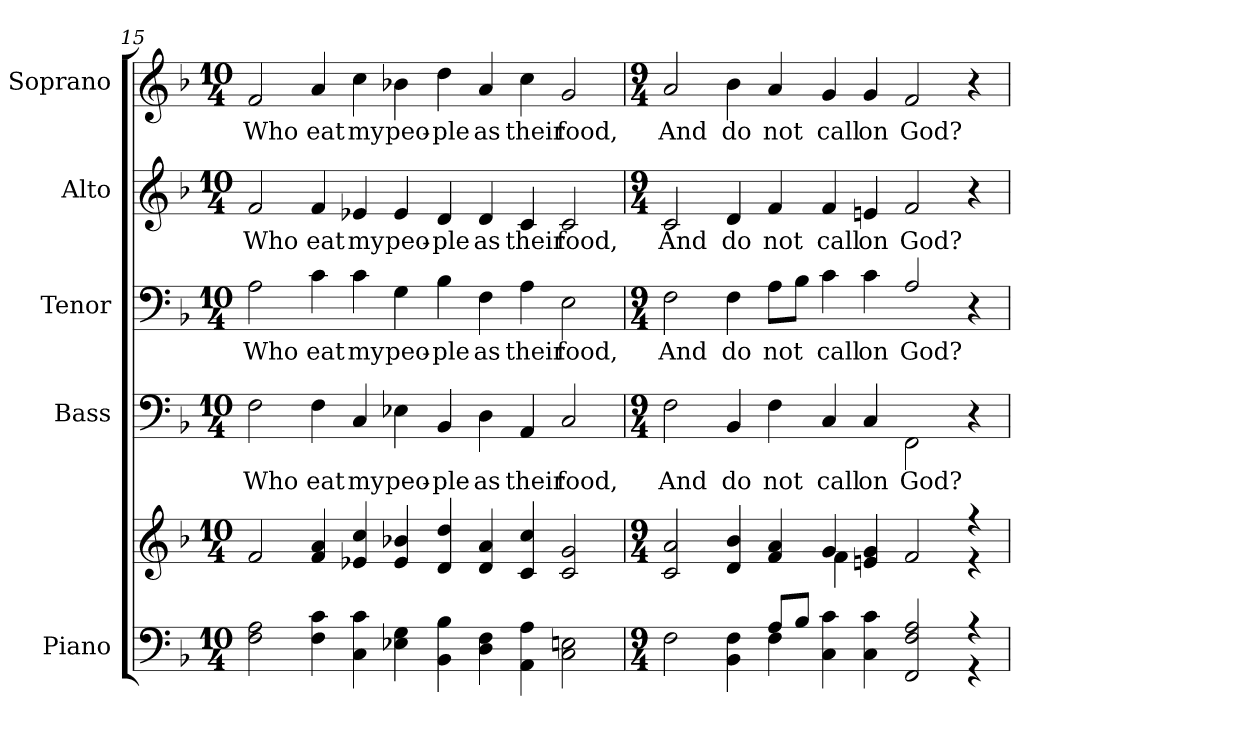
**kern	**kern	**kern	**text	**kern	**text	**kern	**text	**kern	**text
*part5	*part5	*part4	*part4	*part3	*part3	*part2	*part2	*part1	*part1
*staff6	*staff5	*staff4	*staff4	*staff3	*staff3	*staff2	*staff2	*staff1	*staff1
*I"Piano	*	*I"Bass	*	*I"Tenor	*	*I"Alto	*	*I"Soprano	*
*I'Pno.	*	*I'B.	*	*I'T.	*	*I'A.	*	*I'S.	*
!!LO:PB:g=z
*clefF4	*clefG2	*clefF4	*	*clefF4	*	*clefG2	*	*clefG2	*
*k[b-]	*k[b-]	*k[b-]	*	*k[b-]	*	*k[b-]	*	*k[b-]	*
*F:	*F:	*F:	*	*F:	*	*F:	*	*F:	*
*M10/4	*M10/4	*M10/4	*	*M10/4	*	*M10/4	*	*M10/4	*
=15	=15	=15	=15	=15	=15	=15	=15	=15	=15
*	*^	*	*	*	*	*	*	*	*
!	!	!	!	!LO:LY:b:color=#000000	!	!	!	!	!	!
!	!	!	!	!	!	!LO:LY:b:color=#000000	!	!	!	!
!	!	!	!	!	!	!	!	!LO:LY:b:color=#000000	!	!
!	!	!	!	!	!	!	!	!	!	!LO:LY:b:color=#000000
2Fi\ 2Ai	2fi/	2ryy	2Fi\	Who	2Ai\	Who	2fi/	Who	2fi/	Who
!	!	!	!	!LO:LY:b:color=#000000	!	!	!	!	!	!
!	!	!	!	!	!	!LO:LY:b:color=#000000	!	!	!	!
!	!	!	!	!	!	!	!	!LO:LY:b:color=#000000	!	!
!	!	!	!	!	!	!	!	!	!	!LO:LY:b:color=#000000
4Fi\ 4ci	4fi/ 4ai	1ryy	4Fi\	eat	4ci\	eat	4fi/	eat	4ai/	eat
!	!	!	!	!LO:LY:b:color=#000000	!	!	!	!	!	!
!	!	!	!	!	!	!LO:LY:b:color=#000000	!	!	!	!
!	!	!	!	!	!	!	!	!LO:LY:b:color=#000000	!	!
!	!	!	!	!	!	!	!	!	!	!LO:LY:b:color=#000000
4Ci\ 4ci	4e-Xi/ 4cci	.	4Ci/	my	4ci\	my	4e-Xi/	my	4cci\	my
!	!	!	!	!LO:LY:b:color=#000000	!	!	!	!	!	!
!	!	!	!	!	!	!LO:LY:b:color=#000000	!	!	!	!
!	!	!	!	!	!	!	!	!LO:LY:b:color=#000000	!	!
!	!	!	!	!	!	!	!	!	!	!LO:LY:b:color=#000000
4E-Xi\ 4Gi	4e-i/ 4b-Xi	.	4E-Xi\	peo-	4Gi\	peo-	4e-i/	peo-	4b-Xi\	peo-
!	!	!	!	!LO:LY:b:color=#000000	!	!	!	!	!	!
!	!	!	!	!	!	!LO:LY:b:color=#000000	!	!	!	!
!	!	!	!	!	!	!	!	!LO:LY:b:color=#000000	!	!
!	!	!	!	!	!	!	!	!	!	!LO:LY:b:color=#000000
4BB-i\ 4B-i	4di/ 4ddi	.	4BB-i/	-ple	4B-i\	-ple	4di/	-ple	4ddi\	-ple
!	!	!	!	!LO:LY:b:color=#000000	!	!	!	!	!	!
!	!	!	!	!	!	!LO:LY:b:color=#000000	!	!	!	!
!	!	!	!	!	!	!	!	!LO:LY:b:color=#000000	!	!
!	!	!	!	!	!	!	!	!	!	!LO:LY:b:color=#000000
4Di\ 4Fi	4di/ 4ai	1ryy	4Di\	as	4Fi\	as	4di/	as	4ai/	as
!	!	!	!	!LO:LY:b:color=#000000	!	!	!	!	!	!
!	!	!	!	!	!	!LO:LY:b:color=#000000	!	!	!	!
!	!	!	!	!	!	!	!	!LO:LY:b:color=#000000	!	!
!	!	!	!	!	!	!	!	!	!	!LO:LY:b:color=#000000
4AAi\ 4Ai	4ci/ 4cci	.	4AAi/	their	4Ai\	their	4ci/	their	4cci\	their
!	!	!	!	!LO:LY:b:color=#000000	!	!	!	!	!	!
!	!	!	!	!	!	!LO:LY:b:color=#000000	!	!	!	!
!	!	!	!	!	!	!	!	!LO:LY:b:color=#000000	!	!
!	!	!	!	!	!	!	!	!	!	!LO:LY:b:color=#000000
2Ci\ 2Eni	2ci/ 2gi	.	2Ci/	food,	2Ei\	food,	2ci/	food,	2gi/	food,
=16	=16	=16	=16	=16	=16	=16	=16	=16	=16	=16
*M9/4	*M9/4	*	*M9/4	*	*M9/4	*	*M9/4	*	*M9/4	*
*^	*	*	*	*	*	*	*	*	*	*
!	!	!	!	!	!LO:LY:b:color=#000000	!	!	!	!	!	!
!	!	!	!	!	!	!	!LO:LY:b:color=#000000	!	!	!	!
!	!	!	!	!	!	!	!	!	!LO:LY:b:color=#000000	!	!
!	!	!	!	!	!	!	!	!	!	!	!LO:LY:b:color=#000000
2Fi\	2ryy	2ci/ 2ai	1ryy	2Fi\	And	2Fi\	And	2ci/	And	2ai/	And
!	!	!	!	!	!LO:LY:b:color=#000000	!	!	!	!	!	!
!	!	!	!	!	!	!	!LO:LY:b:color=#000000	!	!	!	!
!	!	!	!	!	!	!	!	!	!LO:LY:b:color=#000000	!	!
!	!	!	!	!	!	!	!	!	!	!	!LO:LY:b:color=#000000
4BB-i\ 4Fi	4ryy	4di/ 4b-i	.	4BB-i/	do	4Fi\	do	4di/	do	4b-i\	do
!	!	!	!	!	!LO:LY:b:color=#000000	!	!	!	!	!	!
!	!	!	!	!	!	!	!LO:LY:b:color=#000000	!	!	!	!
!	!	!	!	!	!	!	!	!	!LO:LY:b:color=#000000	!	!
!	!	!	!	!	!	!	!	!	!	!	!LO:LY:b:color=#000000
8Ai/L	4Fi\	4fi/ 4ai	.	4Fi\	not	8Ai\L	not	4fi/	not	4ai/	not
8B-i/J	.	.	.	.	.	8B-i\J	.	.	.	.	.
!	!	!	!	!	!LO:LY:b:color=#000000	!	!	!	!	!	!
!	!	!	!	!	!	!	!LO:LY:b:color=#000000	!	!	!	!
!	!	!	!	!	!	!	!	!	!LO:LY:b:color=#000000	!	!
!	!	!	!	!	!	!	!	!	!	!	!LO:LY:b:color=#000000
4Ci\ 4ci	1ryy	4gi/	4fi\	4Ci/	call	4ci\	call	4fi/	call	4gi/	call
!	!	!	!	!	!LO:LY:b:color=#000000	!	!	!	!	!	!
!	!	!	!	!	!	!	!LO:LY:b:color=#000000	!	!	!	!
!	!	!	!	!	!	!	!	!	!LO:LY:b:color=#000000	!	!
!	!	!	!	!	!	!	!	!	!	!	!LO:LY:b:color=#000000
4Ci\ 4ci	.	4eni/ 4gi	4ryy	4Ci/	on	4ci\	on	4eni/	on	4gi/	on
!	!	!	!	!	!LO:LY:b:color=#000000	!	!	!	!	!	!
!	!	!	!	!	!	!	!LO:LY:b:color=#000000	!	!	!	!
!	!	!	!	!	!	!	!	!	!LO:LY:b:color=#000000	!	!
!	!	!	!	!	!	!	!	!	!	!	!LO:LY:b:color=#000000
2FFi/ 2Fi 2Ai	.	2fi/	2ryy	2FFi\	God?	2Ai/	God?	2fi/	God?	2fi/	God?
4r	4r	4r	4r	4r	.	4r	.	4r	.	4r	.
*v	*v	*	*	*	*	*	*	*	*	*	*
*	*v	*v	*	*	*	*	*	*	*	*
=	=	=	=	=	=	=	=	=	=
*-	*-	*-	*-	*-	*-	*-	*-	*-	*-
